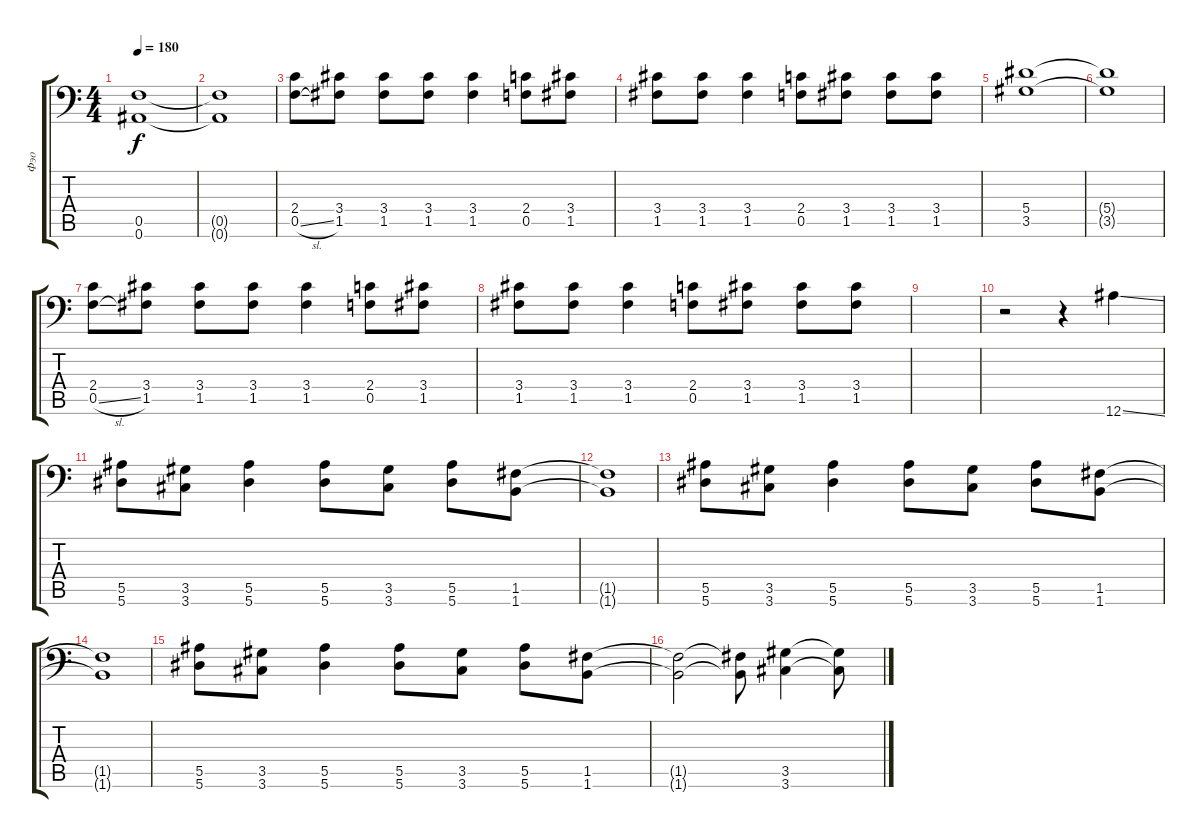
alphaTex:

\track ("Фэо" "Фэо") {instrument distortionguitar}
\staff {score tabs}
\tuning (C4 G3 Eb3 Bb2 F2 Bb1) {hide}
\ts (4 4)
\tempo 180
\clef f4
\ks c
(0.5 0.6).1{dy f} |
(0.5{t} 0.6{t}).1 |
(2.4 0.5{sl}).8 (3.4 1.5).8 (3.4 1.5).8 (3.4 1.5).8 (3.4 1.5).4 (2.4 0.5).8 (3.4 1.5).8 |
(3.4 1.5).8 (3.4 1.5).8 (3.4 1.5).4 (2.4 0.5).8 (3.4 1.5).8 (3.4 1.5).8 (3.4 1.5).8 |
(5.4 3.5).1 |
(5.4{t} 3.5{t}).1 |
(2.4 0.5{sl}).8 (3.4 1.5).8 (3.4 1.5).8 (3.4 1.5).8 (3.4 1.5).4 (2.4 0.5).8 (3.4 1.5).8 |
(3.4 1.5).8 (3.4 1.5).8 (3.4 1.5).4 (2.4 0.5).8 (3.4 1.5).8 (3.4 1.5).8 (3.4 1.5).8 |
|
r.2 r.4 12.6{ss}.4 |
(5.5 5.6).8 (3.5 3.6).8{txt ""} (5.5 5.6).4 (5.5 5.6).8 (3.5 3.6).8 (5.5 5.6).8 (1.5 1.6).8 |
(1.5{t} 1.6{t}).1 |
(5.5 5.6).8 (3.5 3.6).8 (5.5 5.6).4 (5.5 5.6).8 (3.5 3.6).8 (5.5 5.6).8 (1.5 1.6).8 |
(1.5{t} 1.6{t}).1 |
(5.5 5.6).8 (3.5 3.6).8 (5.5 5.6).4 (5.5 5.6).8 (3.5 3.6).8 (5.5 5.6).8 (1.5 1.6).8 |
(1.5{t} 1.6{t}).2 (1.5{t} 1.6{t}).8 (3.5 3.6).4 (3.5{t} 3.6{t}).8
